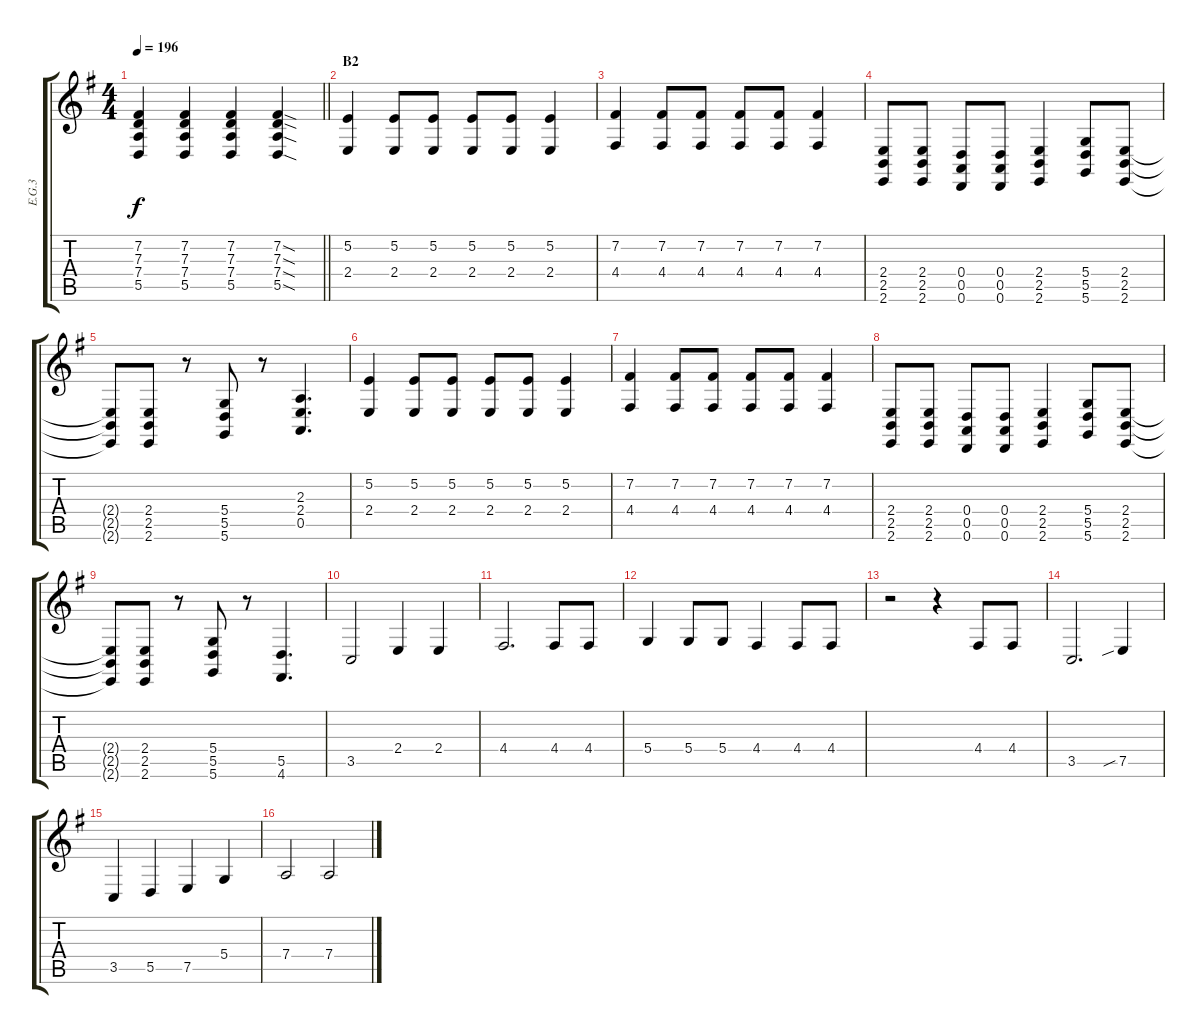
\track ("E.G.3" "E.G.3") {instrument drawbarorgan}
\staff {score tabs}
\tuning (E4 B3 G3 D3 A2 D2) {hide}
\ts (4 4)
\tempo 196
\clef g2
\barLineRight lightlight
\ks g
(7.2 7.3 7.4 5.5).4{dy f} (7.2 7.3 7.4 5.5).4 (7.2 7.3 7.4 5.5).4 (7.2{sod} 7.3{sod} 7.4{sod} 5.5{sod}).4 |
\section ("" "B2")
(5.2 2.4).4 (5.2 2.4).8 (5.2 2.4).8 (5.2 2.4).8 (5.2 2.4).8 (5.2 2.4).4 |
(7.2 4.4).4 (7.2 4.4).8 (7.2 4.4).8 (7.2 4.4).8 (7.2 4.4).8 (7.2 4.4).4 |
(2.4 2.5 2.6).8 (2.4 2.5 2.6).8 (0.4 0.5 0.6).8 (0.4 0.5 0.6).8 (2.4 2.5 2.6).4 (5.4 5.5 5.6).8 (2.4 2.5 2.6).8 |
(2.4{t} 2.5{t} 2.6{t}).8 (2.4 2.5 2.6).8 r.8 (5.4 5.5 5.6).8 r.8 (2.3 2.4 0.5).4{d} |
(5.2 2.4).4 (5.2 2.4).8 (5.2 2.4).8 (5.2 2.4).8 (5.2 2.4).8 (5.2 2.4).4 |
(7.2 4.4).4 (7.2 4.4).8 (7.2 4.4).8 (7.2 4.4).8 (7.2 4.4).8 (7.2 4.4).4 |
(2.4 2.5 2.6).8 (2.4 2.5 2.6).8 (0.4 0.5 0.6).8 (0.4 0.5 0.6).8 (2.4 2.5 2.6).4 (5.4 5.5 5.6).8 (2.4 2.5 2.6).8 |
(2.4{t} 2.5{t} 2.6{t}).8 (2.4 2.5 2.6).8 r.8 (5.4 5.5 5.6).8 r.8 (5.5 4.6).4{d} |
3.5.2 2.4.4 2.4.4 |
4.4.2{d} 4.4.8 4.4.8 |
5.4.4 5.4.8 5.4.8 4.4.4 4.4.8 4.4.8 |
r.2 r.4 4.4.8 4.4.8 |
3.5.2{d} 7.5{sib}.4 |
3.5.4 5.5.4 7.5.4 5.4.4 |
7.4.2 7.4.2
